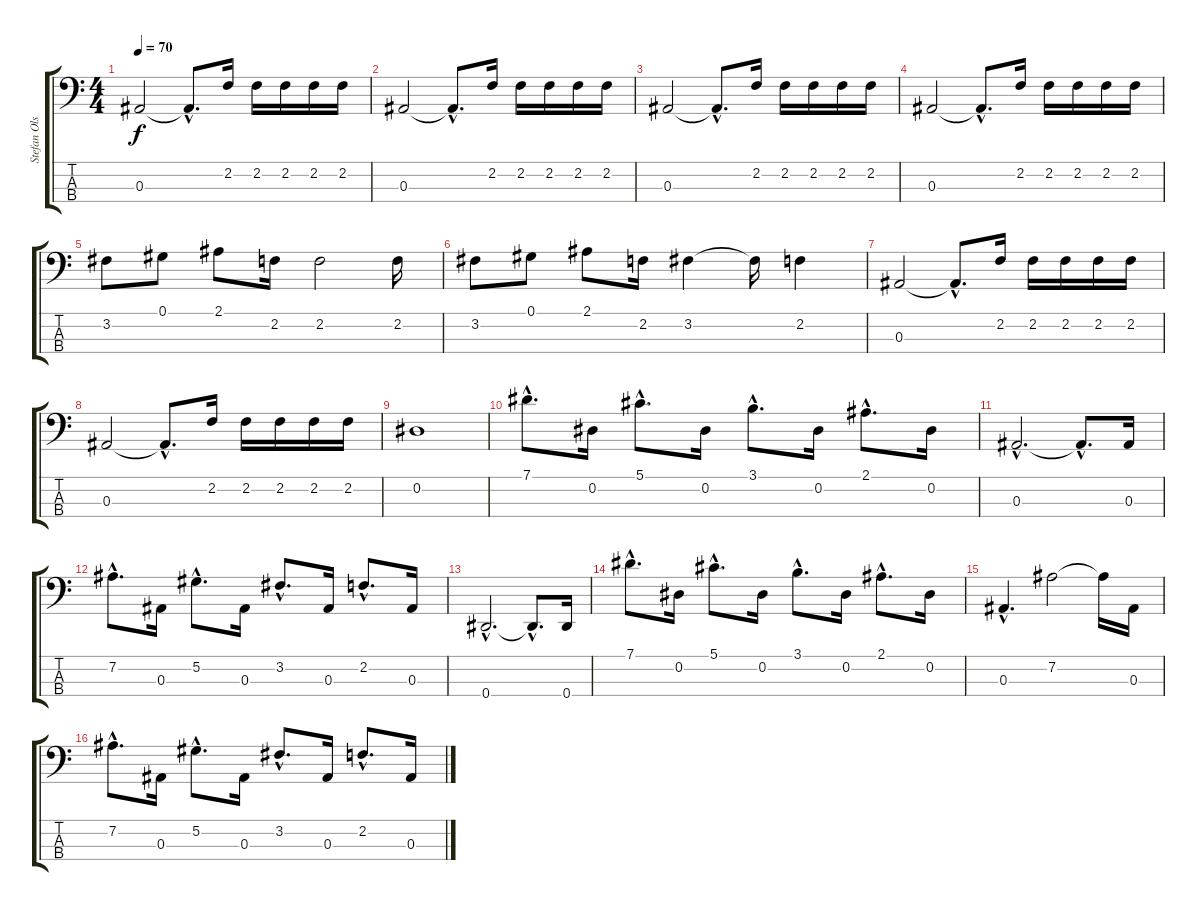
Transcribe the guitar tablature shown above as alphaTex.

\track ("Stefan Olsdal " "Stefan Ols") {instrument electricbassfinger}
\staff {score tabs}
\tuning (Ab2 Eb2 Bb1 Eb1) {hide}
\ts (4 4)
\tempo 70
\clef f4
\ks c
0.3.2{dy f} 0.3{hac t}.8{d} 2.2.16 2.2.16 2.2.16 2.2.16 2.2.16 |
0.3.2 0.3{hac t}.8{d} 2.2.16 2.2.16 2.2.16 2.2.16 2.2.16 |
0.3.2 0.3{hac t}.8{d} 2.2.16 2.2.16 2.2.16 2.2.16 2.2.16 |
0.3.2 0.3{hac t}.8{d} 2.2.16 2.2.16 2.2.16 2.2.16 2.2.16 |
3.2.8 0.1.8 2.1.8 2.2.16 2.2.2 2.2.16 |
3.2.8 0.1.8 2.1.8 2.2.16 3.2.4 3.2{t}.16 2.2.4 |
0.3.2 0.3{hac t}.8{d} 2.2.16 2.2.16 2.2.16 2.2.16 2.2.16 |
0.3.2 0.3{hac t}.8{d} 2.2.16 2.2.16 2.2.16 2.2.16 2.2.16 |
0.2.1 |
7.1{hac}.8{d} 0.2.16 5.1{hac}.8{d} 0.2.16 3.1{hac}.8{d} 0.2.16 2.1{hac}.8{d} 0.2.16 |
0.3{hac}.2{d} 0.3{hac t}.8{d} 0.3.16 |
7.2{hac}.8{d} 0.3.16 5.2{hac}.8{d} 0.3.16 3.2{hac}.8{d} 0.3.16 2.2{hac}.8{d} 0.3.16 |
0.4{hac}.2{d} 0.4{hac t}.8{d} 0.4.16 |
7.1{hac}.8{d} 0.2.16 5.1{hac}.8{d} 0.2.16 3.1{hac}.8{d} 0.2.16 2.1{hac}.8{d} 0.2.16 |
0.3{hac}.4{d} 7.2.2 7.2{t}.16 0.3.16 |
7.2{hac}.8{d} 0.3.16 5.2{hac}.8{d} 0.3.16 3.2{hac}.8{d} 0.3.16 2.2{hac}.8{d} 0.3.16
